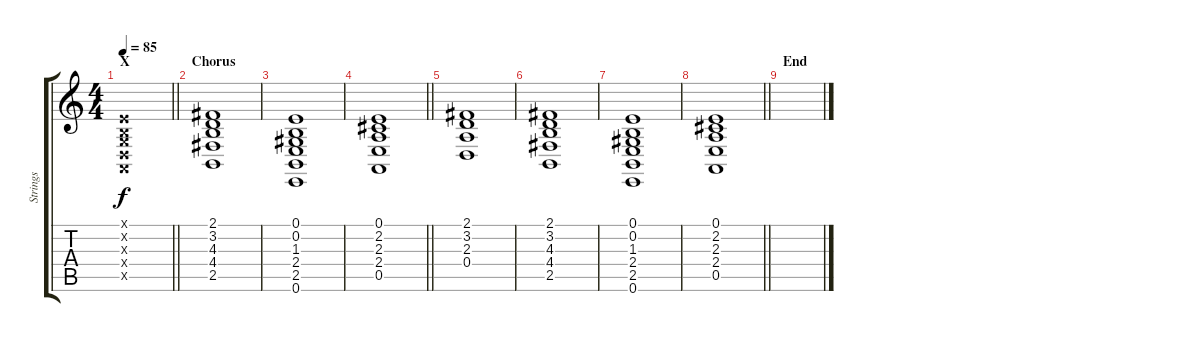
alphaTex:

\track ("Strings" "Strings") {instrument synthstrings1}
\staff {score tabs}
\tuning (E4 B3 G3 D3 A2 E2) {hide}
\ts (4 4)
\section ("" "X")
\tempo 85
\clef g2
\barLineRight lightlight
\ks c
(0.1{x} 0.2{x} 0.3{x} 0.4{x} 0.5{x}).1{dy f} |
\section ("" "Chorus")
(2.1 3.2 4.3 4.4 2.5).1 |
(0.1 0.2 1.3 2.4 2.5 0.6).1 |
\barLineRight lightlight
(0.1 2.2 2.3 2.4 0.5).1 |
(2.1 3.2 2.3 0.4).1 |
(2.1 3.2 4.3 4.4 2.5).1 |
(0.1 0.2 1.3 2.4 2.5 0.6).1 |
\barLineRight lightlight
(0.1 2.2 2.3 2.4 0.5).1 |
\section ("" "End")
